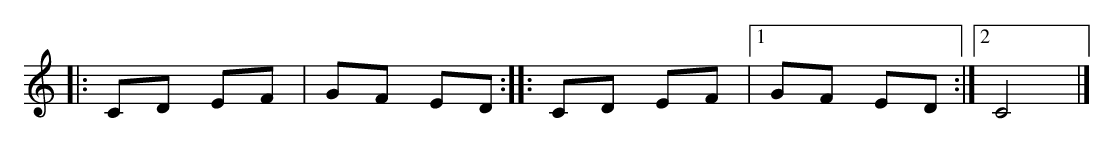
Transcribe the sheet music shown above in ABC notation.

X:1
L:1/8
M:none
K:C
|: CD EF | GF ED :: CD EF |1 GF ED :|2 C4 |]
